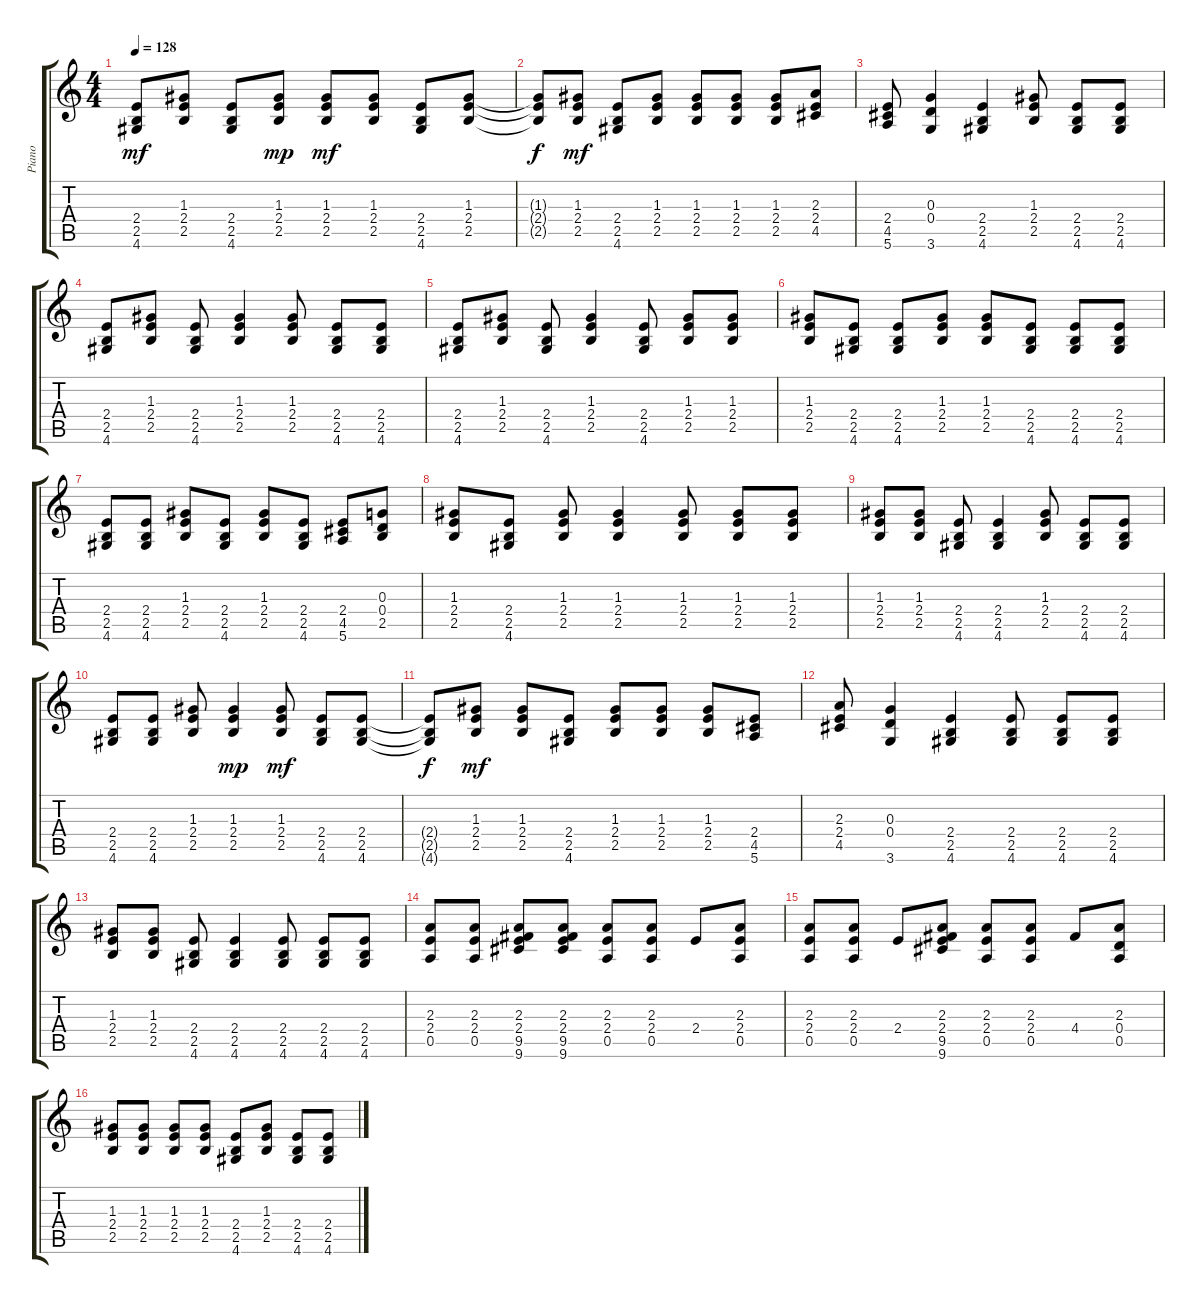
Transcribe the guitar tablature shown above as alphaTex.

\track ("Piano" "Piano") {instrument brightacousticpiano}
\staff {score tabs}
\tuning (E5 B4 G4 D4 A3 E3) {hide}
\ts (4 4)
\tempo 128
\clef g2
\ks c
(2.4 2.5 4.6).8{dy mf} (1.3 2.4 2.5).8 (2.4 2.5 4.6).8 (1.3 2.4 2.5).8{dy mp} (1.3 2.4 2.5).8{dy mf} (1.3 2.4 2.5).8 (2.4 2.5 4.6).8 (1.3 2.4 2.5).8 |
(1.3{t} 2.4{t} 2.5{t}).8{dy f} (1.3 2.4 2.5).8{dy mf} (2.4 2.5 4.6).8 (1.3 2.4 2.5).8 (1.3 2.4 2.5).8 (1.3 2.4 2.5).8 (1.3 2.4 2.5).8 (2.3 2.4 4.5).8 |
(2.4 4.5 5.6).8 (0.3 0.4 3.6).4 (2.4 2.5 4.6).4 (1.3 2.4 2.5).8 (2.4 2.5 4.6).8 (2.4 2.5 4.6).8 |
(2.4 2.5 4.6).8 (1.3 2.4 2.5).8 (2.4 2.5 4.6).8 (1.3 2.4 2.5).4 (1.3 2.4 2.5).8 (2.4 2.5 4.6).8 (2.4 2.5 4.6).8 |
(2.4 2.5 4.6).8 (1.3 2.4 2.5).8 (2.4 2.5 4.6).8 (1.3 2.4 2.5).4 (2.4 2.5 4.6).8 (1.3 2.4 2.5).8 (1.3 2.4 2.5).8 |
(1.3 2.4 2.5).8 (2.4 2.5 4.6).8 (2.4 2.5 4.6).8 (1.3 2.4 2.5).8 (1.3 2.4 2.5).8 (2.4 2.5 4.6).8 (2.4 2.5 4.6).8 (2.4 2.5 4.6).8 |
(2.4 2.5 4.6).8 (2.4 2.5 4.6).8 (1.3 2.4 2.5).8 (2.4 2.5 4.6).8 (1.3 2.4 2.5).8 (2.4 2.5 4.6).8 (2.4 4.5 5.6).8 (0.3 0.4 2.5).8 |
(1.3 2.4 2.5).8 (2.4 2.5 4.6).8 (1.3 2.4 2.5).8 (1.3 2.4 2.5).4 (1.3 2.4 2.5).8 (1.3 2.4 2.5).8 (1.3 2.4 2.5).8 |
(1.3 2.4 2.5).8 (1.3 2.4 2.5).8 (2.4 2.5 4.6).8 (2.4 2.5 4.6).4 (1.3 2.4 2.5).8 (2.4 2.5 4.6).8 (2.4 2.5 4.6).8 |
(2.4 2.5 4.6).8 (2.4 2.5 4.6).8 (1.3 2.4 2.5).8 (1.3 2.4 2.5).4{dy mp} (1.3 2.4 2.5).8{dy mf} (2.4 2.5 4.6).8 (2.4 2.5 4.6).8 |
(2.4{t} 2.5{t} 4.6{t}).8{dy f} (1.3 2.4 2.5).8{dy mf} (1.3 2.4 2.5).8 (2.4 2.5 4.6).8 (1.3 2.4 2.5).8 (1.3 2.4 2.5).8 (1.3 2.4 2.5).8 (2.4 4.5 5.6).8 |
(2.3 2.4 4.5).8 (0.3 0.4 3.6).4 (2.4 2.5 4.6).4 (2.4 2.5 4.6).8 (2.4 2.5 4.6).8 (2.4 2.5 4.6).8 |
(1.3 2.4 2.5).8 (1.3 2.4 2.5).8 (2.4 2.5 4.6).8 (2.4 2.5 4.6).4 (2.4 2.5 4.6).8 (2.4 2.5 4.6).8 (2.4 2.5 4.6).8 |
(2.3 2.4 0.5).8 (2.3 2.4 0.5).8 (2.3 2.4 9.5 9.6).8 (2.3 2.4 9.5 9.6).8 (2.3 2.4 0.5).8 (2.3 2.4 0.5).8 2.4.8 (2.3 2.4 0.5).8 |
(2.3 2.4 0.5).8 (2.3 2.4 0.5).8 2.4.8 (2.3 2.4 9.5 9.6).8 (2.3 2.4 0.5).8 (2.3 2.4 0.5).8 4.4.8 (2.3 0.4 0.5).8 |
(1.3 2.4 2.5).8 (1.3 2.4 2.5).8 (1.3 2.4 2.5).8 (1.3 2.4 2.5).8 (2.4 2.5 4.6).8 (1.3 2.4 2.5).8 (2.4 2.5 4.6).8 (2.4 2.5 4.6).8
